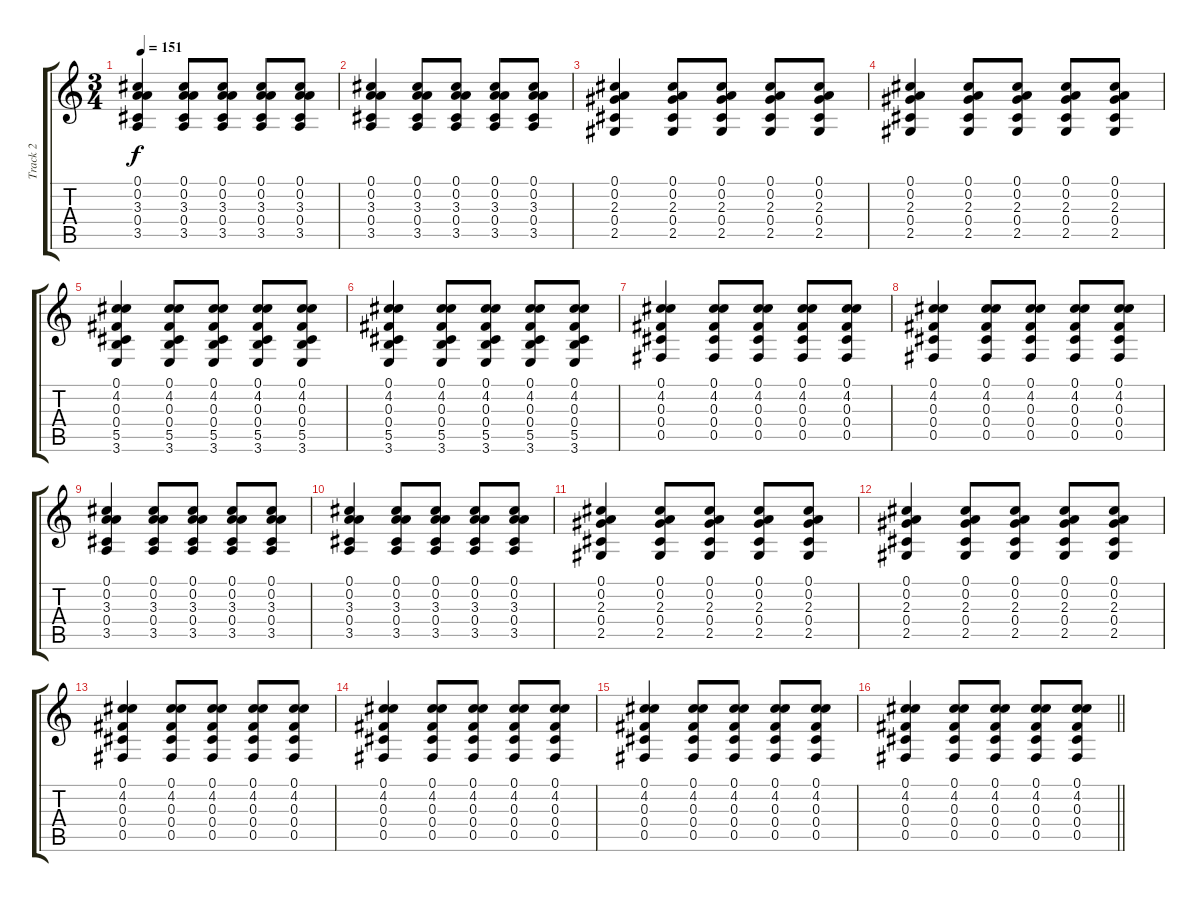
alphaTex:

\track ("Track 2" "Track 2") {instrument distortionguitar}
\staff {score tabs}
\tuning (Db4 A3 Gb3 Db3 Gb2 Db2) {hide}
\ts (3 4)
\tempo 151
\clef g2
\ks c
(0.1 0.2 3.3 0.4 3.5).4{dy f} (0.1 0.2 3.3 0.4 3.5).8 (0.1 0.2 3.3 0.4 3.5).8 (0.1 0.2 3.3 0.4 3.5).8 (0.1 0.2 3.3 0.4 3.5).8 |
(0.1 0.2 3.3 0.4 3.5).4 (0.1 0.2 3.3 0.4 3.5).8 (0.1 0.2 3.3 0.4 3.5).8 (0.1 0.2 3.3 0.4 3.5).8 (0.1 0.2 3.3 0.4 3.5).8 |
(0.1 0.2 2.3 0.4 2.5).4 (0.1 0.2 2.3 0.4 2.5).8 (0.1 0.2 2.3 0.4 2.5).8 (0.1 0.2 2.3 0.4 2.5).8 (0.1 0.2 2.3 0.4 2.5).8 |
(0.1 0.2 2.3 0.4 2.5).4 (0.1 0.2 2.3 0.4 2.5).8 (0.1 0.2 2.3 0.4 2.5).8 (0.1 0.2 2.3 0.4 2.5).8 (0.1 0.2 2.3 0.4 2.5).8 |
(0.1 4.2 0.3 0.4 5.5 3.6).4 (0.1 4.2 0.3 0.4 5.5 3.6).8 (0.1 4.2 0.3 0.4 5.5 3.6).8 (0.1 4.2 0.3 0.4 5.5 3.6).8 (0.1 4.2 0.3 0.4 5.5 3.6).8 |
(0.1 4.2 0.3 0.4 5.5 3.6).4 (0.1 4.2 0.3 0.4 5.5 3.6).8 (0.1 4.2 0.3 0.4 5.5 3.6).8 (0.1 4.2 0.3 0.4 5.5 3.6).8 (0.1 4.2 0.3 0.4 5.5 3.6).8 |
(0.1 4.2 0.3 0.4 0.5).4 (0.1 4.2 0.3 0.4 0.5).8 (0.1 4.2 0.3 0.4 0.5).8 (0.1 4.2 0.3 0.4 0.5).8 (0.1 4.2 0.3 0.4 0.5).8 |
(0.1 4.2 0.3 0.4 0.5).4 (0.1 4.2 0.3 0.4 0.5).8 (0.1 4.2 0.3 0.4 0.5).8 (0.1 4.2 0.3 0.4 0.5).8 (0.1 4.2 0.3 0.4 0.5).8 |
(0.1 0.2 3.3 0.4 3.5).4 (0.1 0.2 3.3 0.4 3.5).8 (0.1 0.2 3.3 0.4 3.5).8 (0.1 0.2 3.3 0.4 3.5).8 (0.1 0.2 3.3 0.4 3.5).8 |
(0.1 0.2 3.3 0.4 3.5).4 (0.1 0.2 3.3 0.4 3.5).8 (0.1 0.2 3.3 0.4 3.5).8 (0.1 0.2 3.3 0.4 3.5).8 (0.1 0.2 3.3 0.4 3.5).8 |
(0.1 0.2 2.3 0.4 2.5).4 (0.1 0.2 2.3 0.4 2.5).8 (0.1 0.2 2.3 0.4 2.5).8 (0.1 0.2 2.3 0.4 2.5).8 (0.1 0.2 2.3 0.4 2.5).8 |
(0.1 0.2 2.3 0.4 2.5).4 (0.1 0.2 2.3 0.4 2.5).8 (0.1 0.2 2.3 0.4 2.5).8 (0.1 0.2 2.3 0.4 2.5).8 (0.1 0.2 2.3 0.4 2.5).8 |
(0.1 4.2 0.3 0.4 0.5).4 (0.1 4.2 0.3 0.4 0.5).8 (0.1 4.2 0.3 0.4 0.5).8 (0.1 4.2 0.3 0.4 0.5).8 (0.1 4.2 0.3 0.4 0.5).8 |
(0.1 4.2 0.3 0.4 0.5).4 (0.1 4.2 0.3 0.4 0.5).8 (0.1 4.2 0.3 0.4 0.5).8 (0.1 4.2 0.3 0.4 0.5).8 (0.1 4.2 0.3 0.4 0.5).8 |
(0.1 4.2 0.3 0.4 0.5).4 (0.1 4.2 0.3 0.4 0.5).8 (0.1 4.2 0.3 0.4 0.5).8 (0.1 4.2 0.3 0.4 0.5).8 (0.1 4.2 0.3 0.4 0.5).8 |
\barLineRight lightlight
(0.1 4.2 0.3 0.4 0.5).4 (0.1 4.2 0.3 0.4 0.5).8 (0.1 4.2 0.3 0.4 0.5).8 (0.1 4.2 0.3 0.4 0.5).8 (0.1 4.2 0.3 0.4 0.5).8
